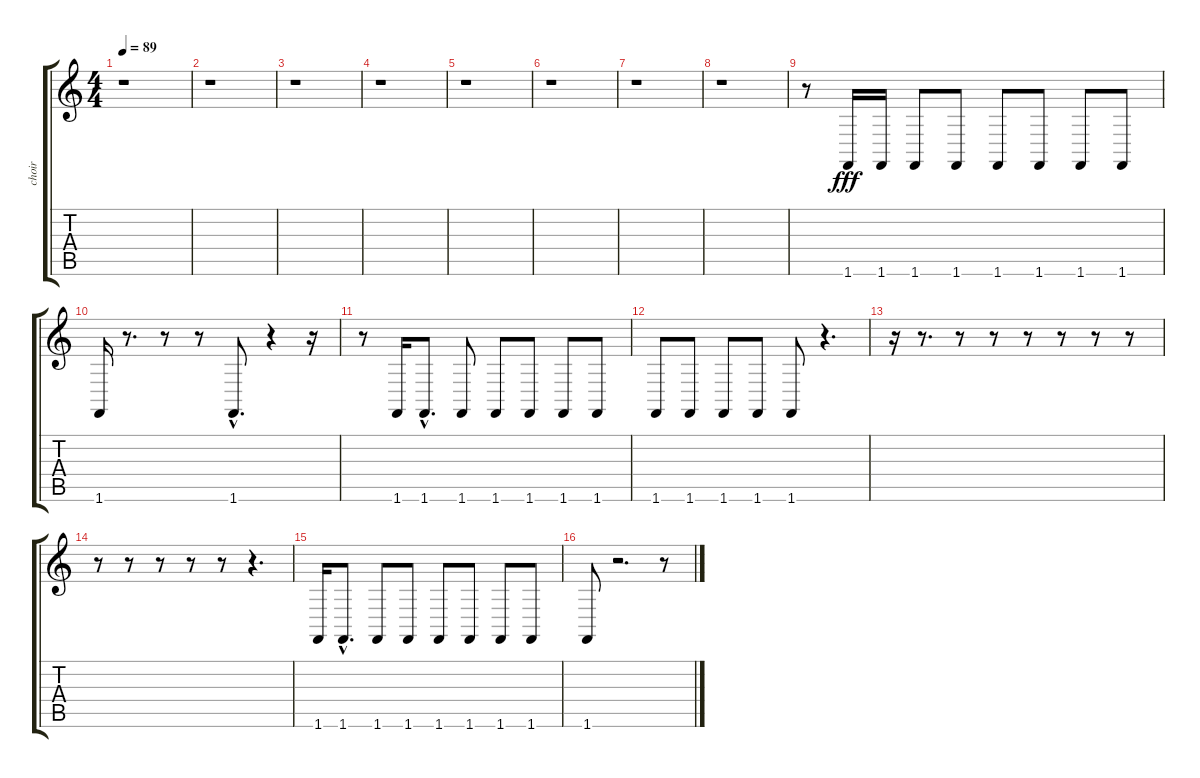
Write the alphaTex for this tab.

\track ("choir" "choir") {instrument choiraahs}
\staff {score tabs}
\tuning (E4 B3 G3 D3 A2 E2) {hide}
\ts (4 4)
\tempo 89
\clef g2
\ks c
r.1{dy fff} |
r.1 |
r.1 |
r.1 |
r.1 |
r.1 |
r.1 |
r.1 |
r.8 1.6.16 1.6.16 1.6.8 1.6.8 1.6.8 1.6.8 1.6.8 1.6.8 |
1.6.16 r.8{d} r.8 r.8 1.6{hac}.8{d} r.4 r.16 |
r.8 1.6.16 1.6{hac}.8{d} 1.6.8 1.6.8 1.6.8 1.6.8 1.6.8 |
1.6.8 1.6.8 1.6.8 1.6.8 1.6.8 r.4{d} |
r.16 r.8{d} r.8 r.8 r.8 r.8 r.8 r.8 |
r.8 r.8 r.8 r.8 r.8 r.4{d} |
1.6.16 1.6{hac}.8{d} 1.6.8 1.6.8 1.6.8 1.6.8 1.6.8 1.6.8 |
1.6.8 r.2{d} r.8
